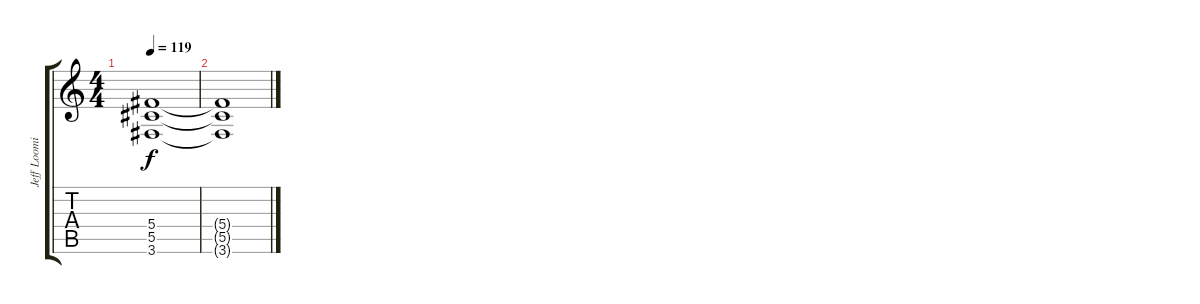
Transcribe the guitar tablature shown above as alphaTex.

\track ("Jeff Loomis Rhythm" "Jeff Loomi") {instrument distortionguitar}
\staff {score tabs}
\tuning (Eb4 Bb3 Gb3 Db3 Ab2 Eb2) {hide}
\ts (4 4)
\tempo 119
\clef g2
\ks c
(5.4{t} 5.5{t} 3.6{t}).1{dy f} |
(5.4{t} 5.5{t} 3.6{t}).1
